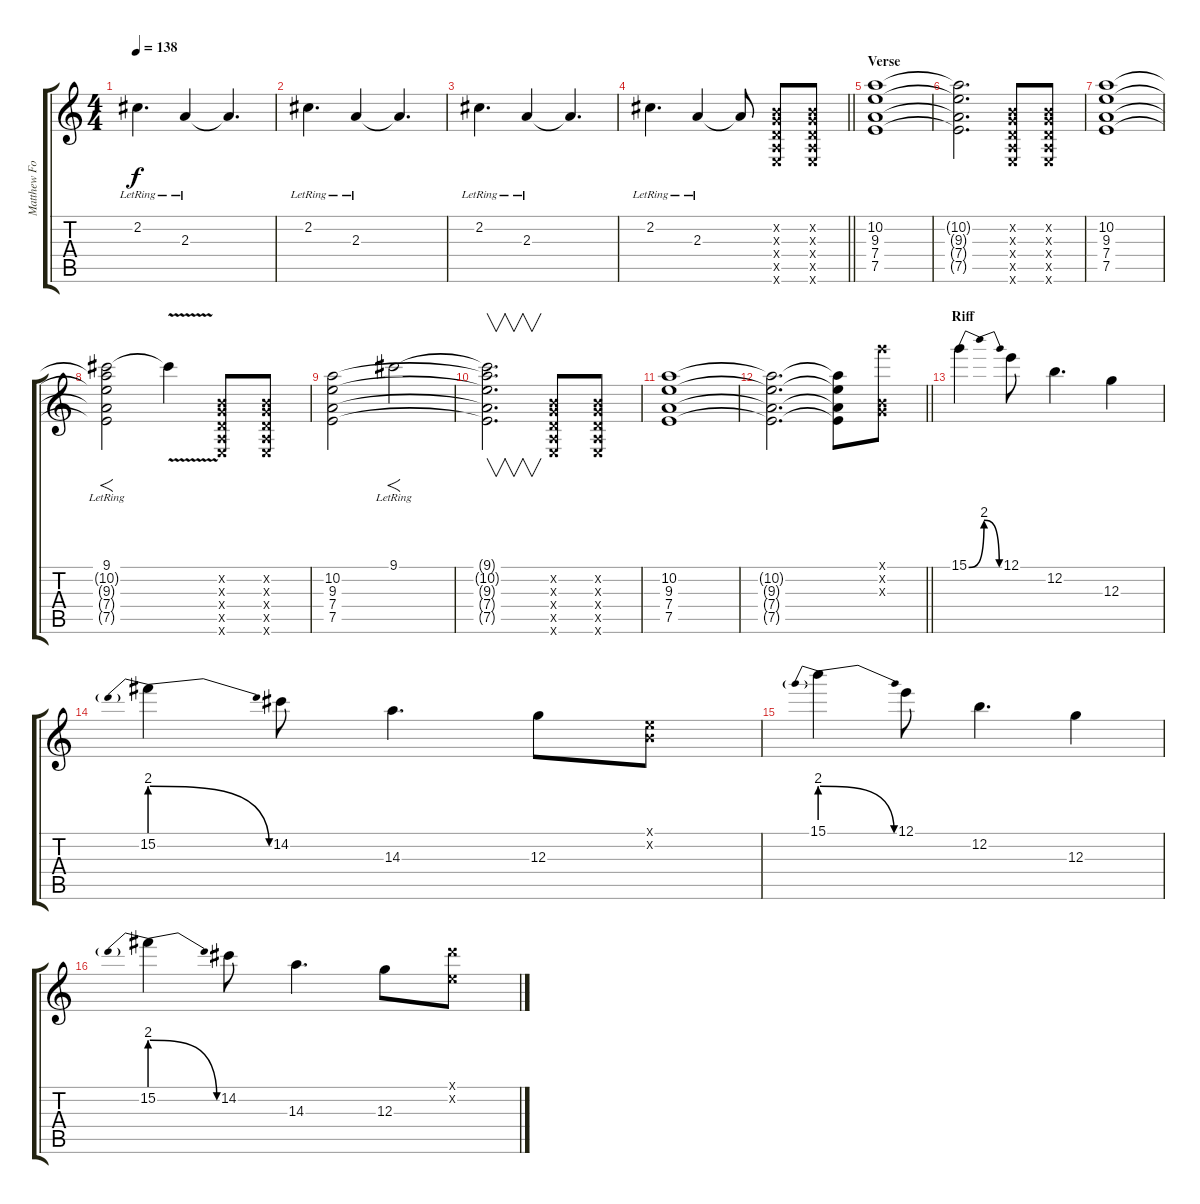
\track ("Matthew Followill" "Matthew Fo") {instrument overdrivenguitar}
\staff {score tabs}
\tuning (E4 B3 G3 D3 A2 E2) {hide}
\ts (4 4)
\tempo 138
\clef g2
\ks c
2.2{lr}.4{d dy f} 2.3{lr}.4 2.3{t}.4{d} |
2.2{lr}.4{d} 2.3{lr}.4 2.3{t}.4{d} |
2.2{lr}.4{d} 2.3{lr}.4 2.3{t}.4{d} |
\barLineRight lightlight
2.2{lr}.4{d} 2.3{lr}.4 2.3{t}.8 (0.2{x} 0.3{x} 0.4{x} 0.5{x} 0.6{x}).8 (0.2{x} 0.3{x} 0.4{x} 0.5{x} 0.6{x}).8 |
\section ("" "Verse ")
(10.2 9.3 7.4 7.5).1{volume 9} |
(10.2{t} 9.3{t} 7.4{t} 7.5{t}).2{d} (0.2{x} 0.3{x} 0.4{x} 0.5{x} 0.6{x}).8 (0.2{x} 0.3{x} 0.4{x} 0.5{x} 0.6{x}).8 |
(10.2 9.3 7.4 7.5).1 |
(9.1{lr} 10.2{t} 9.3{t} 7.4{t} 7.5{t}).2{f} 9.1{v t}.4 (0.2{x} 0.3{x} 0.4{x} 0.5{x} 0.6{x}).8 (0.2{x} 0.3{x} 0.4{x} 0.5{x} 0.6{x}).8 |
(10.2 9.3 7.4 7.5).2 9.1{lr}.2{f} |
(9.1{t} 10.2{t} 9.3{t} 7.4{t} 7.5{t}).2{v d} (0.2{x} 0.3{x} 0.4{x} 0.5{x} 0.6{x}).8 (0.2{x} 0.3{x} 0.4{x} 0.5{x} 0.6{x}).8 |
(10.2 9.3 7.4 7.5).1 |
\barLineRight lightlight
(10.2{t} 9.3{t} 7.4{t} 7.5{t}).2{d} (10.2{t} 9.3{t} 7.4{t} 7.5{t}).8 (15.1{x} 0.2{x} 0.3{x}).8{volume 13 instrument distortionguitar} |
\section ("" "Riff")
15.1{be (bendrelease 0 0 5 8 15 8 60 0)}.4 12.1.8 12.2.4{d} 12.3.4 |
15.2{be (prebendrelease 0 8 60 0)}.4 14.2.8 14.3.4{d} 12.3.8 (0.1{x} 0.2{x}).8 |
15.1{be (prebendrelease 0 8 60 0)}.4 12.1.8 12.2.4{d} 12.3.4 |
15.2{be (prebendrelease 0 8 60 0)}.4 14.2.8 14.3.4{d} 12.3.8 (0.1{x} 15.2{x}).8
